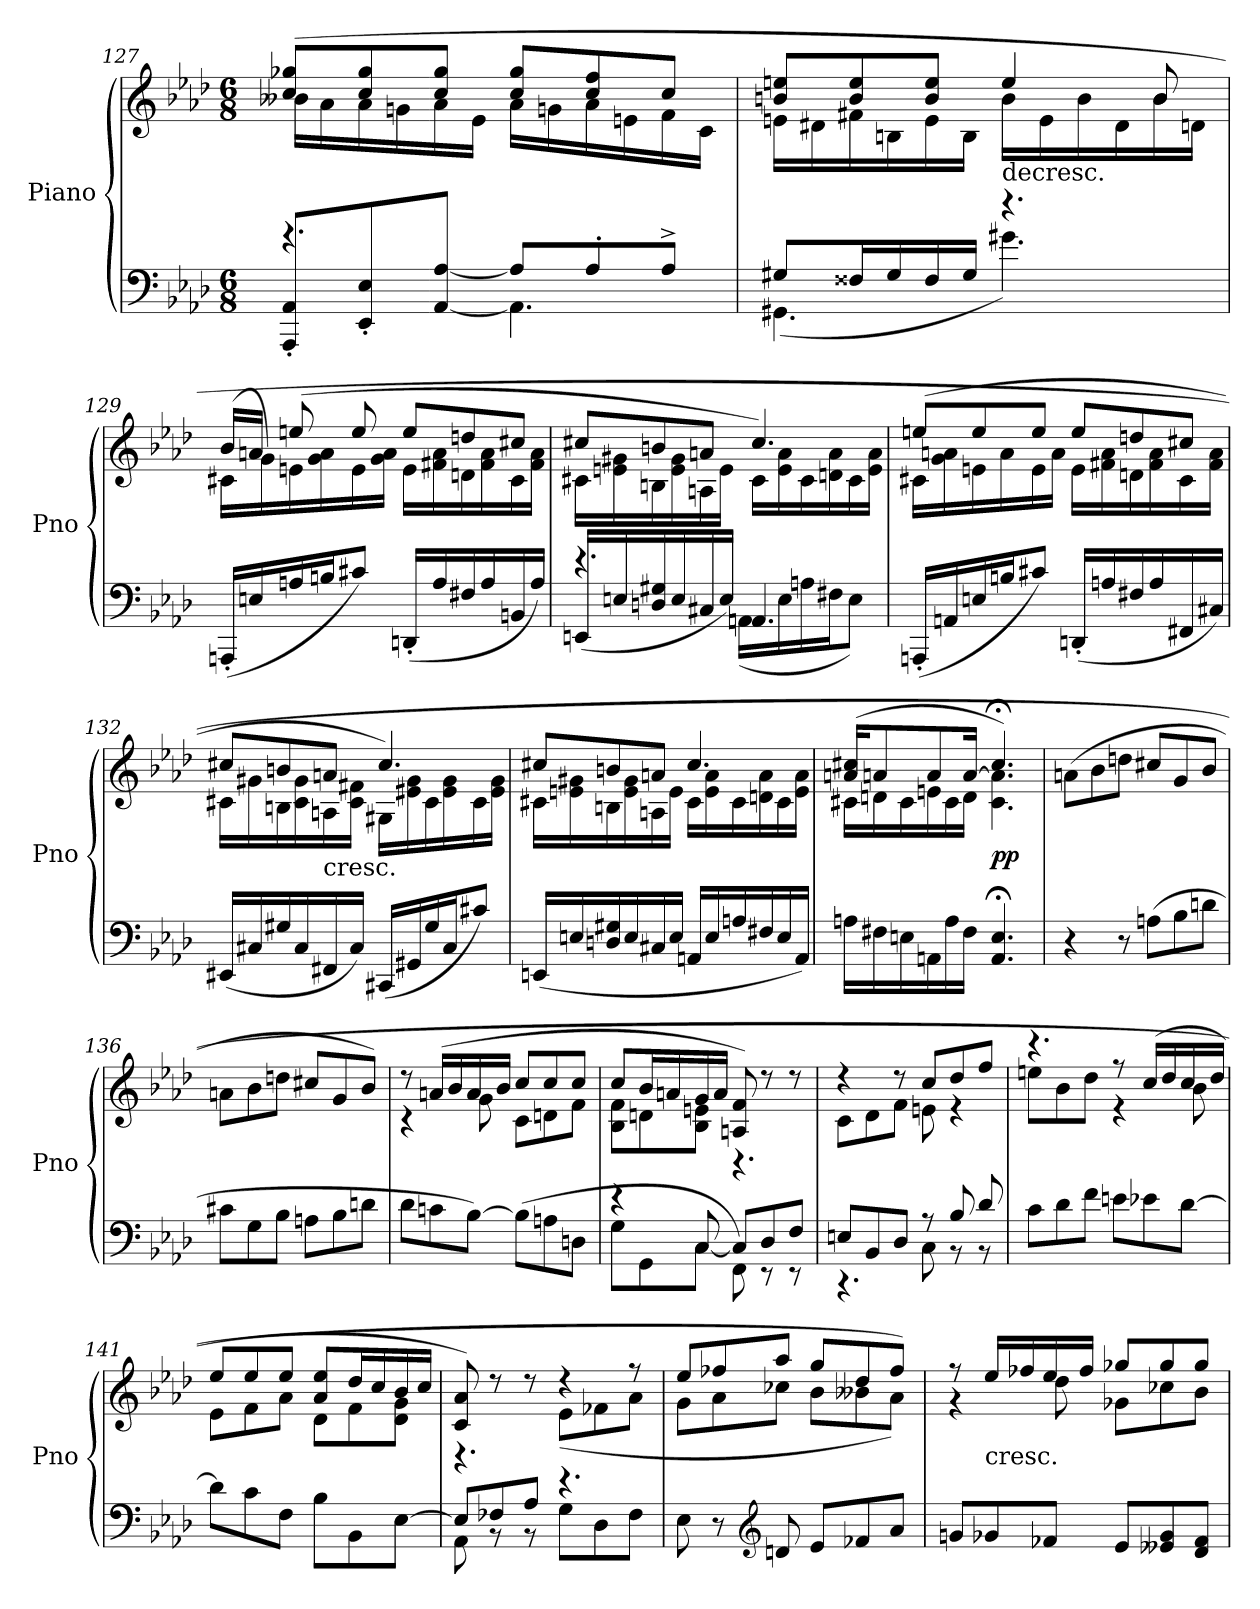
**kern	**kern	**dynam
*part1	*part1	*part1
*staff2	*staff1	*staff1/2
*I"Piano	*	*
*I'Pno	*	*
*clefF4	*clefG2	*
*k[b-e-a-d-]	*k[b-e-a-d-]	*
*M6/8	*M6/8	*
=127	=127	=127
*^	*^	*
4.r	8AAA-'/ 8AA-'/L	(8cc/ 8gg-X/L	16b--X\LL	.
.	.	.	16a-\	.
.	8EE-'/ 8E-'/	8cc/ 8gg-/	16a-\	.
.	.	.	16gn\	.
.	[8AA-/ [8A-/J	8cc/ 8gg-/J	16a-\	.
.	.	.	16e-\JJ	.
8A-/L]	4.AA-\]	8cc/ 8gg-/L	16a-\LL	.
.	.	.	16gn\	.
8A-'/	.	8cc/ 8ff/	16a-\	.
.	.	.	16en\	.
8A-^/J	.	8cc/J	16f\	.
.	.	.	16c\JJ	.
=128	=128	=128	=128	=128
8G#X/L	(4.GG#X\	8bn/ 8een/L	16en\LL	.
.	.	.	16d#X\	.
16F##X/L	.	8b/ 8ee/	16f#X\	.
16G#/	.	.	16Bn\	.
16F##/	.	8b/ 8ee/J	16e\	.
16G#/JJ	.	.	16B\JJ	.
!	!	!LO:TX:c:t=decresc.	!	!
4.r	4.g#X\)	4ee/	16b\LL	.
.	.	.	16e\	.
.	.	.	16b\	.
.	.	.	16d#\	.
.	.	8b/	16b\	.
.	.	.	16dn\JJ	.
*v	*v	*	*	*
=129	=129	=129	=129
(16AAAn'/LL	(16b-/LL	16c#X\LL	.
16En/	16an/JJ	16g\)	.
16An/	(8een/	16en\	.
16Bn/J	.	16g\ 16a\	.
8c#X/J)	8ee/	16e\	.
.	.	16g\ 16a\JJ	.
(16DDn'/LL	8ee/L	16e\LL	.
16A/	.	16f#X\ 16a\	.
16F#X/	8ddn/	16dn\	.
16A/	.	16f#\ 16a\	.
16BBn/	8cc#X/J	16c#\	.
16A/JJ)	.	16f#\ 16a\JJ	.
=130	=130	=130	=130
*^	*	*	*
4.r	(16EEn/LL	8cc#X/L	16c#X\LL	.
.	16En/	.	16en\ 16g#X\	.
.	16Dn/ 16G#X/	8bn/	16Bn\	.
.	16E/	.	16e\ 16g#\	.
.	16C#X/	8an/J	16An\	.
.	16E/JJ)	.	16e\JJ	.
4.AAn/	(16AAn\LL	4.cc#/)	16c#\LL	.
.	16E\	.	16e\ 16a\	.
.	16An\	.	16c#\	.
.	16F#X\J	.	16dn\ 16a\	.
.	8E\J)	.	16c#\	.
.	.	.	16e\ 16a\JJ	.
*v	*v	*	*	*
=131	=131	=131	=131
(16AAAn'/LL	(8een/L	16c#X\LL	.
16AAn/	.	16g\ 16an\	.
16En/	8ee/	16en\	.
16Bn/J	.	16a\	.
8c#X/J)	8ee/J	16e\	.
.	.	16a\JJ	.
(16DDn'/LL	8ee/L	16e\LL	.
16An/	.	16f#X\ 16a\	.
16F#X/	8ddn/	16dn\	.
16A/	.	16f#\ 16a\	.
16FF#X/	8cc#X/J	16c#\	.
16C#X/JJ)	.	16f#\ 16a\JJ	.
=132	=132	=132	=132
(16EE#X/LL	8cc#X/L	16c#X\LL	.
16C#X/	.	16g#X\	.
16G#X/	8bn/	16Bn\	.
16C#/	.	16c#\ 16g#\	.
!	!LO:TX:c:t=cresc.	!	!
16FF#X/	8an/J	16An\	.
16C#/JJ)	.	16c#\ 16f#X\JJ	.
(16CC#X/LL	4.cc#/)	16G#X\LL	.
16GG#X/	.	16e#X\ 16g#\	.
16G#/	.	16c#\	.
16C#/J	.	16e#\ 16g#\	.
8c#X/J)	.	16c#\	.
.	.	16e#\ 16g#\JJ	.
=133	=133	=133	=133
(16EEn/LL	8cc#X/L	16c#X\LL	.
16En/	.	16en\ 16g#X\	.
16Dn/ 16G#X/	8bn/	16Bn\	.
16E/	.	16e\ 16g#\	.
16C#X/	8an/J	16An\	.
16E/JJ	.	16e\JJ	.
16AAn/LL	4.cc#/	16c#\LL	.
16E/	.	16e\ 16a\	.
16An/	.	16c#\	.
16F#X/	.	16dn\ 16a\	.
16E/	.	16c#\	.
16AA/JJ)	.	16e\ 16a\JJ	.
=134	=134	=134	=134
16An\LL	(16an/ 16cc#X/KL	16c#X\LL	.
16F#X\	8an/	16dn\	.
16En\	.	16c#\	.
16AAn\	8a/	16en\	.
16A\	.	16c#\	.
16F#\JJ	[16a/Jk	16d\JJ	.
4.AA;</ 4.E;</	4.cc#;</)	4.c#\ 4.a]\	pp
*	*v	*v	*
=135	=135	=135
4r	(8an\L	.
.	8b-\	.
8r	8ddn\J	.
(8An\L	8cc#X/L	.
8B-\	8g/	.
8dn\J	8b-/J	.
=136	=136	=136
8c#X\L	8an\L	.
8G\	8b-\	.
8B-\J	8ddn\J	.
8An\L	8cc#X/L	.
8B-\	8g/	.
8dn\J	8b-/J)	.
=137	=137	=137
*	*^	*
8d-\L	8r	4r	.
8cn\	(16an/LL	.	.
.	16b-/	.	.
[8B-\J)	16a/	8g\	.
.	16b-/JJ	.	.
(8B-\L]	8cc/L	8c\L	.
8An\	8cc/	8dn\	.
8Dn\J	8cc/J	8f\J	.
=138	=138	=138	=138
*^	*	*	*
4r	8G\L	8cc/L	8B-\ 8f\L	.
.	8GG\	16b-/L	8dn\	.
.	.	16an/	.	.
8C/	[8C\J	16g/	8B-\ 8en\J	.
.	.	16a/JJ	.	.
8C/L]	8FF\)	8An/ 8f/)	4.r	.
8D-/	8r	8r	.	.
8F/J	8r	8r	.	.
=139	=139	=139	=139	=139
8En/L	4.r	4r	8c\L	.
8BB-/	.	.	8d-\	.
8D-/J	.	8r	8f\J	.
8r	8C\	8cc/L	8en\	.
8B-/	8r	8dd-/	4r	.
8d-/	8r	8ff/J	.	.
*v	*v	*	*	*
=140	=140	=140	=140
8c\L	4.r	8een\L	.
8d-\	.	8b-\	.
8f\J	.	8dd-\J	.
8en\L	8r	4r	.
8e-X\	(16cc/LL	.	.
.	16dd-/	.	.
[8d-\J	16cc/	8b-\	.
.	16dd-/JJ	.	.
=141	=141	=141	=141
8d-\L]	8ee-/L	8e-\L	.
8c\	8ee-/	8f\	.
8F\J	8ee-/J	8a-\J	.
8B-\L	8a-/ 8ee-/L	8d-\L	.
8BB-\	16dd-/L	8f\	.
.	16cc/	.	.
[8E-\J	16b-/	8d-\ 8g\J	.
.	16cc/JJ	.	.
=142	=142	=142	=142
*^	*	*	*
8E-/L]	8AA-\	8c/ 8a-/)	4.r	.
8F-X/	8r	8r	.	.
8A-/J	8r	8r	.	.
4.r	8G\L	4r	(8e-\L	.
.	8D-\	.	8f-X\	.
.	8F-\J	8r	8a-\J	.
*v	*v	*	*	*
=143	=143	=143	=143
8E-\	8ee-/L	8g\L	.
8r	8ff-X/	8a-\	.
*clefG2	*	*	*
8dn/	8aa-/J	8cc-X\J	.
8e-/L	8gg/L	8b-\L	.
8f-X/	8dd-/	8b--X\	.
8a-/J	8ff-/J)	8a-\J)	.
=144	=144	=144	=144
8gn/L	8r	4r	.
!	!LO:TX:c:t=cresc.	!	!
8g-X/	16ee-/LL	.	.
.	16ff-X/	.	.
8f-X/J	16ee-/	8dd-\	.
.	16ff-/JJ	.	.
8e-/L	8gg-X/L	8g-X\L	.
8e--X/ 8g-/	8gg-/	8cc-X\	.
8d-/ 8f-/J	8gg-/J	8b-\J	.
*	*v	*v	*
=	=	=
*-	*-	*-
